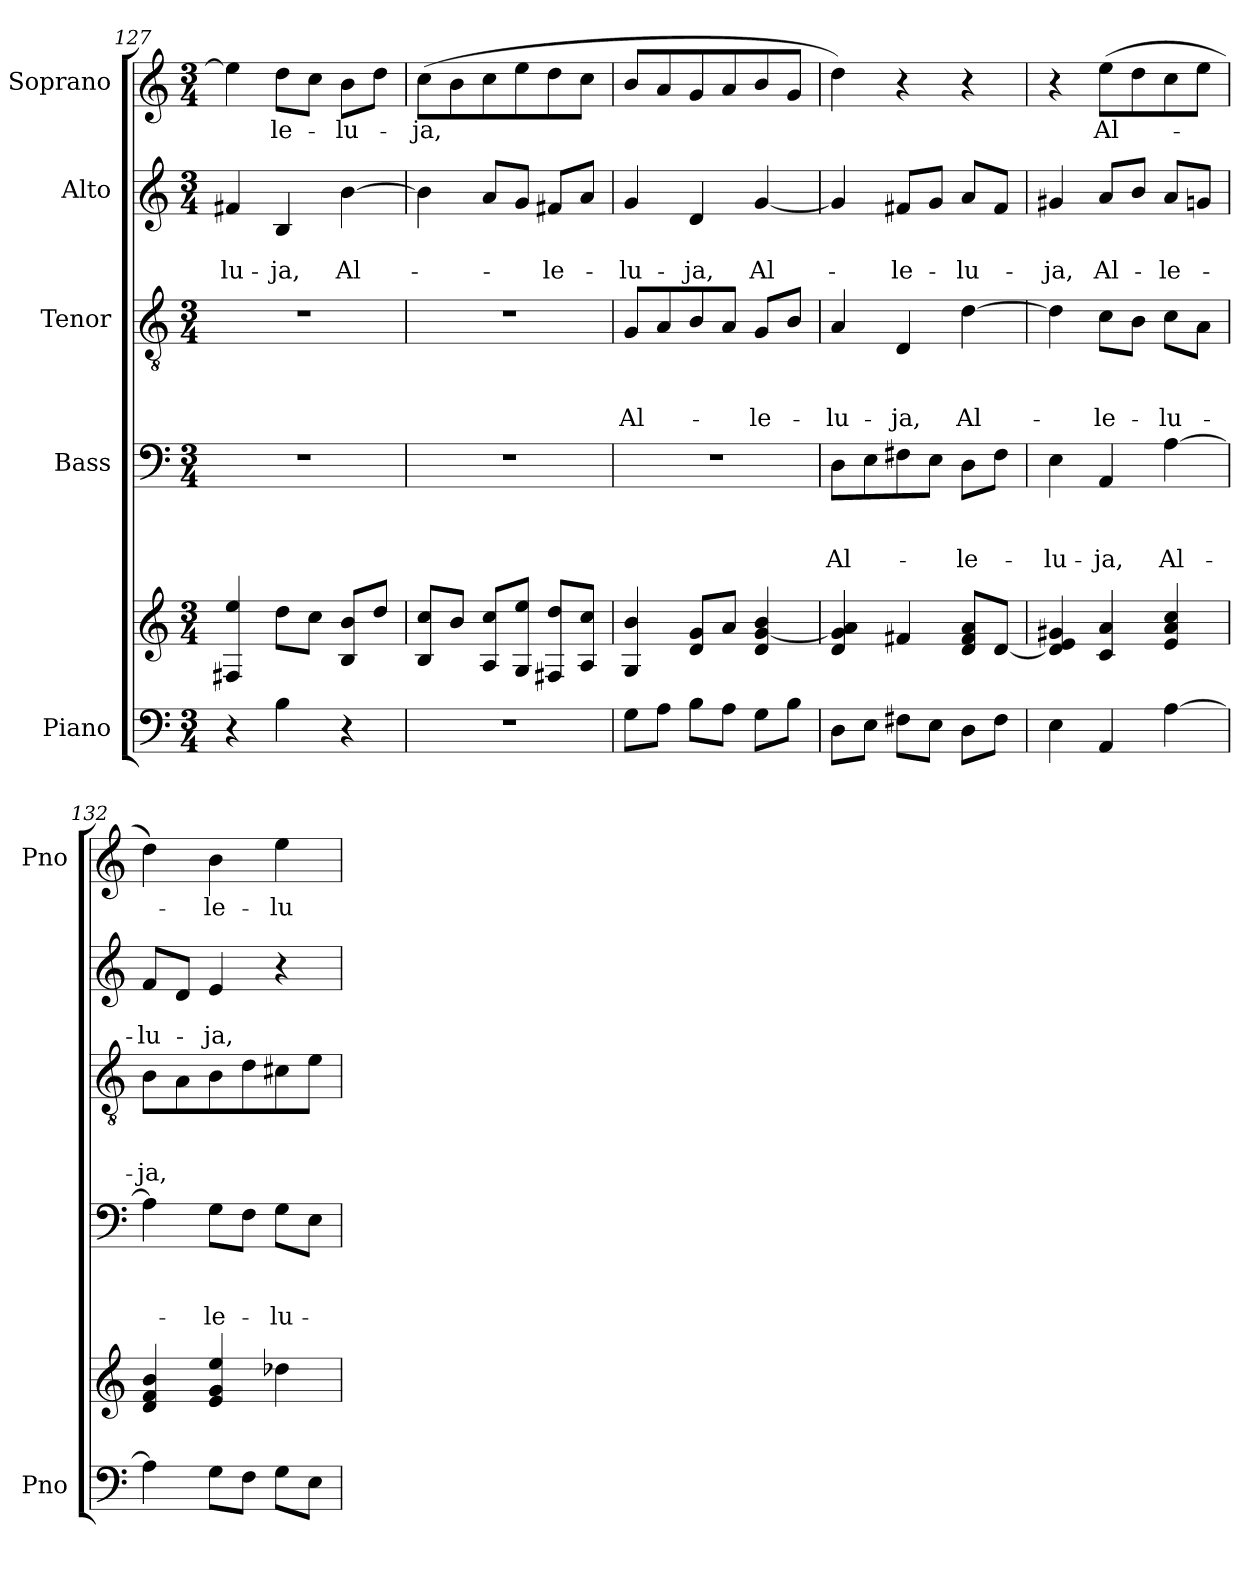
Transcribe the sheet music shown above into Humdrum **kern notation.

**kern	**kern	**kern	**text	**text	**text	**kern	**text	**text	**text	**kern	**text	**text	**kern	**text
*part5	*part5	*part4	*part4	*part4	*part4	*part3	*part3	*part3	*part3	*part2	*part2	*part2	*part1	*part1
*staff6	*staff5	*staff4	*staff4	*staff4	*staff4	*staff3	*staff3	*staff3	*staff3	*staff2	*staff2	*staff2	*staff1	*staff1
*I"Piano	*	*I"Bass	*	*	*	*I"Tenor	*	*	*	*I"Alto	*	*	*I"Soprano	*
*I'Pno	*	*	*	*	*	*	*	*	*	*	*	*	*I'Pno	*
*clefF4	*clefG2	*clefF4	*	*	*	*clefGv2	*	*	*	*clefG2	*	*	*clefG2	*
*k[]	*k[]	*k[]	*	*	*	*k[]	*	*	*	*k[]	*	*	*k[]	*
*C:	*C:	*C:	*	*	*	*C:	*	*	*	*C:	*	*	*C:	*
*M3/4	*M3/4	*M3/4	*	*	*	*M3/4	*	*	*	*M3/4	*	*	*M3/4	*
=127	=127	=127	=127	=127	=127	=127	=127	=127	=127	=127	=127	=127	=127	=127
4r	4F#/ 4ee/	2.r	.	.	.	2.r	.	.	.	4f#X/	.	-lu-	4ee\]	.
4B\	8dd\L	.	.	.	.	.	.	.	.	4B/	.	-ja,	8dd\L	-le-
.	8cc\J	.	.	.	.	.	.	.	.	.	.	.	8cc\J	.
4r	8B/ 8b/L	.	.	.	.	.	.	.	.	[4b\	.	Al-	8b\L	-lu-
.	8dd/J	.	.	.	.	.	.	.	.	.	.	.	8dd\J	.
=128	=128	=128	=128	=128	=128	=128	=128	=128	=128	=128	=128	=128	=128	=128
2.r	8B/ 8cc/L	2.r	.	.	.	2.r	.	.	.	4b\]	.	.	(8cc\L	-ja,
.	8b/J	.	.	.	.	.	.	.	.	.	.	.	8b\	.
.	8A/ 8cc/L	.	.	.	.	.	.	.	.	8a/L	.	.	8cc\	.
.	8G/ 8ee/J	.	.	.	.	.	.	.	.	8g/J	.	.	8ee\	.
.	8F#/ 8dd/L	.	.	.	.	.	.	.	.	8f#X/L	.	-le-	8dd\	.
.	8A/ 8cc/J	.	.	.	.	.	.	.	.	8a/J	.	.	8cc\J	.
!!LO:LB:g=z
=129	=129	=129	=129	=129	=129	=129	=129	=129	=129	=129	=129	=129	=129	=129
8G\L	4G/ 4b/	2.r	.	.	.	8G/L	.	.	Al-	4g/	.	-lu-	8b/L	.
8A\J	.	.	.	.	.	8A/	.	.	.	.	.	.	8a/	.
8B\L	8d/ 8g/L	.	.	.	.	8B/	.	.	.	4d/	.	-ja,	8g/	.
8A\J	8a/J	.	.	.	.	8A/J	.	.	.	.	.	.	8a/	.
8G\L	4d/ [4g/ 4b/	.	.	.	.	8G/L	.	.	-le-	[4g/	.	Al-	8b/	.
8B\J	.	.	.	.	.	8B/J	.	.	.	.	.	.	8g/J	.
=130	=130	=130	=130	=130	=130	=130	=130	=130	=130	=130	=130	=130	=130	=130
8D\L	4d/ 4g/] 4a/	8D\L	.	.	Al-	4A/	.	.	-lu-	4g/]	.	.	4dd\)	.
8E\J	.	8E\	.	.	.	.	.	.	.	.	.	.	.	.
8F#\L	4f#/	8F#X\	.	.	.	4D/	.	.	-ja,	8f#X/L	.	-le-	4r	.
8E\J	.	8E\J	.	.	.	.	.	.	.	8g/J	.	.	.	.
8D\L	8d/ 8f#/ 8a/L	8D\L	.	.	-le-	[4d\	.	.	Al-	8a/L	.	-lu-	4r	.
8F#\J	[8d/J	8F#\J	.	.	.	.	.	.	.	8f#/J	.	.	.	.
=131	=131	=131	=131	=131	=131	=131	=131	=131	=131	=131	=131	=131	=131	=131
4E\	4d/] 4e/ 4g#/	4E\	.	.	-lu-	4d\]	.	.	.	4g#X/	.	-ja,	4r	.
4AA/	4c/ 4a/	4AA/	.	.	-ja,	8c\L	.	.	-le-	8a/L	.	Al-	(8ee\L	Al-
.	.	.	.	.	.	8B\J	.	.	.	8b/J	.	.	8dd\	.
[4A\	4e/ 4a/ 4cc/	[4A\	.	.	Al-	8c\L	.	.	-lu-	8a/L	.	-le-	8cc\	.
.	.	.	.	.	.	8A\J	.	.	.	8gn/J	.	.	8ee\J	.
=132	=132	=132	=132	=132	=132	=132	=132	=132	=132	=132	=132	=132	=132	=132
4A\]	4d/ 4f/ 4b/	4A\]	.	.	.	8B\L	.	.	-ja,	8f/L	.	-lu-	4dd\)	.
.	.	.	.	.	.	8A\	.	.	.	8d/J	.	.	.	.
8G\L	4e/ 4g/ 4ee/	8G\L	.	.	-le-	8B\	.	.	.	4e/	.	-ja,	4b\	-le-
8F\J	.	8F\J	.	.	.	8d\	.	.	.	.	.	.	.	.
8G\L	4dd-\	8G\L	.	.	-lu-	8c#X\	.	.	.	4r	.	.	4ee\	-lu-
8E\J	.	8E\J	.	.	.	8e\J	.	.	.	.	.	.	.	.
=	=	=	=	=	=	=	=	=	=	=	=	=	=	=
*-	*-	*-	*-	*-	*-	*-	*-	*-	*-	*-	*-	*-	*-	*-
